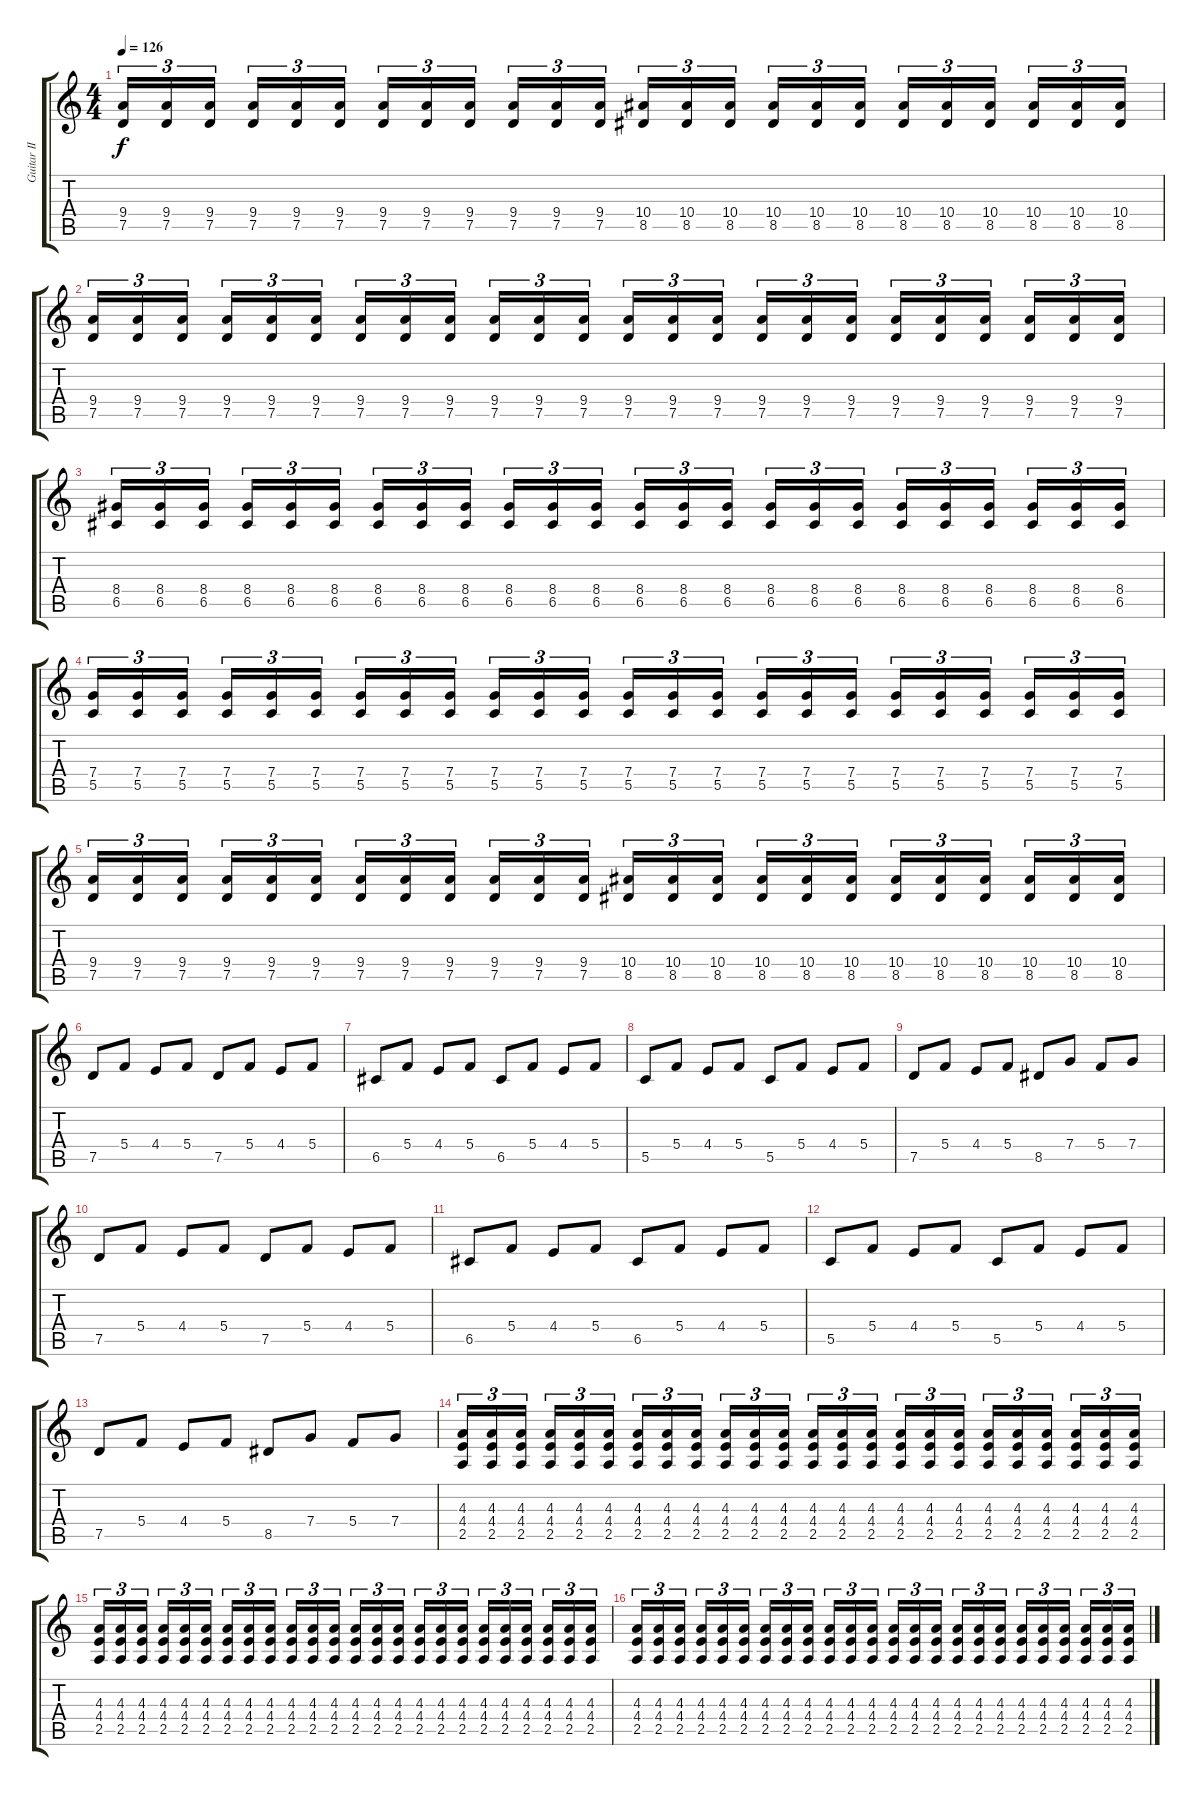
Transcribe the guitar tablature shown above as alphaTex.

\track ("Guitar II" "Guitar II") {instrument distortionguitar}
\staff {score tabs}
\tuning (D4 A3 F3 C3 G2 D2) {hide}
\ts (4 4)
\tempo 126
\clef g2
\ks c
(9.4 7.5).16{tu (3 2) dy f} (9.4 7.5).16{tu (3 2)} (9.4 7.5).16{tu (3 2)} (9.4 7.5).16{tu (3 2)} (9.4 7.5).16{tu (3 2)} (9.4 7.5).16{tu (3 2)} (9.4 7.5).16{tu (3 2)} (9.4 7.5).16{tu (3 2)} (9.4 7.5).16{tu (3 2)} (9.4 7.5).16{tu (3 2)} (9.4 7.5).16{tu (3 2)} (9.4 7.5).16{tu (3 2)} (10.4 8.5).16{tu (3 2)} (10.4 8.5).16{tu (3 2)} (10.4 8.5).16{tu (3 2)} (10.4 8.5).16{tu (3 2)} (10.4 8.5).16{tu (3 2)} (10.4 8.5).16{tu (3 2)} (10.4 8.5).16{tu (3 2)} (10.4 8.5).16{tu (3 2)} (10.4 8.5).16{tu (3 2)} (10.4 8.5).16{tu (3 2)} (10.4 8.5).16{tu (3 2)} (10.4 8.5).16{tu (3 2)} |
(9.4 7.5).16{tu (3 2)} (9.4 7.5).16{tu (3 2)} (9.4 7.5).16{tu (3 2)} (9.4 7.5).16{tu (3 2)} (9.4 7.5).16{tu (3 2)} (9.4 7.5).16{tu (3 2)} (9.4 7.5).16{tu (3 2)} (9.4 7.5).16{tu (3 2)} (9.4 7.5).16{tu (3 2)} (9.4 7.5).16{tu (3 2)} (9.4 7.5).16{tu (3 2)} (9.4 7.5).16{tu (3 2)} (9.4 7.5).16{tu (3 2)} (9.4 7.5).16{tu (3 2)} (9.4 7.5).16{tu (3 2)} (9.4 7.5).16{tu (3 2)} (9.4 7.5).16{tu (3 2)} (9.4 7.5).16{tu (3 2)} (9.4 7.5).16{tu (3 2)} (9.4 7.5).16{tu (3 2)} (9.4 7.5).16{tu (3 2)} (9.4 7.5).16{tu (3 2)} (9.4 7.5).16{tu (3 2)} (9.4 7.5).16{tu (3 2)} |
(8.4 6.5).16{tu (3 2)} (8.4 6.5).16{tu (3 2)} (8.4 6.5).16{tu (3 2)} (8.4 6.5).16{tu (3 2)} (8.4 6.5).16{tu (3 2)} (8.4 6.5).16{tu (3 2)} (8.4 6.5).16{tu (3 2)} (8.4 6.5).16{tu (3 2)} (8.4 6.5).16{tu (3 2)} (8.4 6.5).16{tu (3 2)} (8.4 6.5).16{tu (3 2)} (8.4 6.5).16{tu (3 2)} (8.4 6.5).16{tu (3 2)} (8.4 6.5).16{tu (3 2)} (8.4 6.5).16{tu (3 2)} (8.4 6.5).16{tu (3 2)} (8.4 6.5).16{tu (3 2)} (8.4 6.5).16{tu (3 2)} (8.4 6.5).16{tu (3 2)} (8.4 6.5).16{tu (3 2)} (8.4 6.5).16{tu (3 2)} (8.4 6.5).16{tu (3 2)} (8.4 6.5).16{tu (3 2)} (8.4 6.5).16{tu (3 2)} |
(7.4 5.5).16{tu (3 2)} (7.4 5.5).16{tu (3 2)} (7.4 5.5).16{tu (3 2)} (7.4 5.5).16{tu (3 2)} (7.4 5.5).16{tu (3 2)} (7.4 5.5).16{tu (3 2)} (7.4 5.5).16{tu (3 2)} (7.4 5.5).16{tu (3 2)} (7.4 5.5).16{tu (3 2)} (7.4 5.5).16{tu (3 2)} (7.4 5.5).16{tu (3 2)} (7.4 5.5).16{tu (3 2)} (7.4 5.5).16{tu (3 2)} (7.4 5.5).16{tu (3 2)} (7.4 5.5).16{tu (3 2)} (7.4 5.5).16{tu (3 2)} (7.4 5.5).16{tu (3 2)} (7.4 5.5).16{tu (3 2)} (7.4 5.5).16{tu (3 2)} (7.4 5.5).16{tu (3 2)} (7.4 5.5).16{tu (3 2)} (7.4 5.5).16{tu (3 2)} (7.4 5.5).16{tu (3 2)} (7.4 5.5).16{tu (3 2)} |
(9.4 7.5).16{tu (3 2)} (9.4 7.5).16{tu (3 2)} (9.4 7.5).16{tu (3 2)} (9.4 7.5).16{tu (3 2)} (9.4 7.5).16{tu (3 2)} (9.4 7.5).16{tu (3 2)} (9.4 7.5).16{tu (3 2)} (9.4 7.5).16{tu (3 2)} (9.4 7.5).16{tu (3 2)} (9.4 7.5).16{tu (3 2)} (9.4 7.5).16{tu (3 2)} (9.4 7.5).16{tu (3 2)} (10.4 8.5).16{tu (3 2)} (10.4 8.5).16{tu (3 2)} (10.4 8.5).16{tu (3 2)} (10.4 8.5).16{tu (3 2)} (10.4 8.5).16{tu (3 2)} (10.4 8.5).16{tu (3 2)} (10.4 8.5).16{tu (3 2)} (10.4 8.5).16{tu (3 2)} (10.4 8.5).16{tu (3 2)} (10.4 8.5).16{tu (3 2)} (10.4 8.5).16{tu (3 2)} (10.4 8.5).16{tu (3 2)} |
7.5.8 5.4.8 4.4.8 5.4.8 7.5.8 5.4.8 4.4.8 5.4.8 |
6.5.8 5.4.8 4.4.8 5.4.8 6.5.8 5.4.8 4.4.8 5.4.8 |
5.5.8 5.4.8 4.4.8 5.4.8 5.5.8 5.4.8 4.4.8 5.4.8 |
7.5.8 5.4.8 4.4.8 5.4.8 8.5.8 7.4.8 5.4.8 7.4.8 |
7.5.8 5.4.8 4.4.8 5.4.8 7.5.8 5.4.8 4.4.8 5.4.8 |
6.5.8 5.4.8 4.4.8 5.4.8 6.5.8 5.4.8 4.4.8 5.4.8 |
5.5.8 5.4.8 4.4.8 5.4.8 5.5.8 5.4.8 4.4.8 5.4.8 |
7.5.8 5.4.8 4.4.8 5.4.8 8.5.8 7.4.8 5.4.8 7.4.8 |
(4.3 4.4 2.5).16{tu (3 2)} (4.3 4.4 2.5).16{tu (3 2)} (4.3 4.4 2.5).16{tu (3 2)} (4.3 4.4 2.5).16{tu (3 2)} (4.3 4.4 2.5).16{tu (3 2)} (4.3 4.4 2.5).16{tu (3 2)} (4.3 4.4 2.5).16{tu (3 2)} (4.3 4.4 2.5).16{tu (3 2)} (4.3 4.4 2.5).16{tu (3 2)} (4.3 4.4 2.5).16{tu (3 2)} (4.3 4.4 2.5).16{tu (3 2)} (4.3 4.4 2.5).16{tu (3 2)} (4.3 4.4 2.5).16{tu (3 2)} (4.3 4.4 2.5).16{tu (3 2)} (4.3 4.4 2.5).16{tu (3 2)} (4.3 4.4 2.5).16{tu (3 2)} (4.3 4.4 2.5).16{tu (3 2)} (4.3 4.4 2.5).16{tu (3 2)} (4.3 4.4 2.5).16{tu (3 2)} (4.3 4.4 2.5).16{tu (3 2)} (4.3 4.4 2.5).16{tu (3 2)} (4.3 4.4 2.5).16{tu (3 2)} (4.3 4.4 2.5).16{tu (3 2)} (4.3 4.4 2.5).16{tu (3 2)} |
(4.3 4.4 2.5).16{tu (3 2)} (4.3 4.4 2.5).16{tu (3 2)} (4.3 4.4 2.5).16{tu (3 2)} (4.3 4.4 2.5).16{tu (3 2)} (4.3 4.4 2.5).16{tu (3 2)} (4.3 4.4 2.5).16{tu (3 2)} (4.3 4.4 2.5).16{tu (3 2)} (4.3 4.4 2.5).16{tu (3 2)} (4.3 4.4 2.5).16{tu (3 2)} (4.3 4.4 2.5).16{tu (3 2)} (4.3 4.4 2.5).16{tu (3 2)} (4.3 4.4 2.5).16{tu (3 2)} (4.3 4.4 2.5).16{tu (3 2)} (4.3 4.4 2.5).16{tu (3 2)} (4.3 4.4 2.5).16{tu (3 2)} (4.3 4.4 2.5).16{tu (3 2)} (4.3 4.4 2.5).16{tu (3 2)} (4.3 4.4 2.5).16{tu (3 2)} (4.3 4.4 2.5).16{tu (3 2)} (4.3 4.4 2.5).16{tu (3 2)} (4.3 4.4 2.5).16{tu (3 2)} (4.3 4.4 2.5).16{tu (3 2)} (4.3 4.4 2.5).16{tu (3 2)} (4.3 4.4 2.5).16{tu (3 2)} |
(4.3 4.4 2.5).16{tu (3 2)} (4.3 4.4 2.5).16{tu (3 2)} (4.3 4.4 2.5).16{tu (3 2)} (4.3 4.4 2.5).16{tu (3 2)} (4.3 4.4 2.5).16{tu (3 2)} (4.3 4.4 2.5).16{tu (3 2)} (4.3 4.4 2.5).16{tu (3 2)} (4.3 4.4 2.5).16{tu (3 2)} (4.3 4.4 2.5).16{tu (3 2)} (4.3 4.4 2.5).16{tu (3 2)} (4.3 4.4 2.5).16{tu (3 2)} (4.3 4.4 2.5).16{tu (3 2)} (4.3 4.4 2.5).16{tu (3 2)} (4.3 4.4 2.5).16{tu (3 2)} (4.3 4.4 2.5).16{tu (3 2)} (4.3 4.4 2.5).16{tu (3 2)} (4.3 4.4 2.5).16{tu (3 2)} (4.3 4.4 2.5).16{tu (3 2)} (4.3 4.4 2.5).16{tu (3 2)} (4.3 4.4 2.5).16{tu (3 2)} (4.3 4.4 2.5).16{tu (3 2)} (4.3 4.4 2.5).16{tu (3 2)} (4.3 4.4 2.5).16{tu (3 2)} (4.3 4.4 2.5).16{tu (3 2)}
